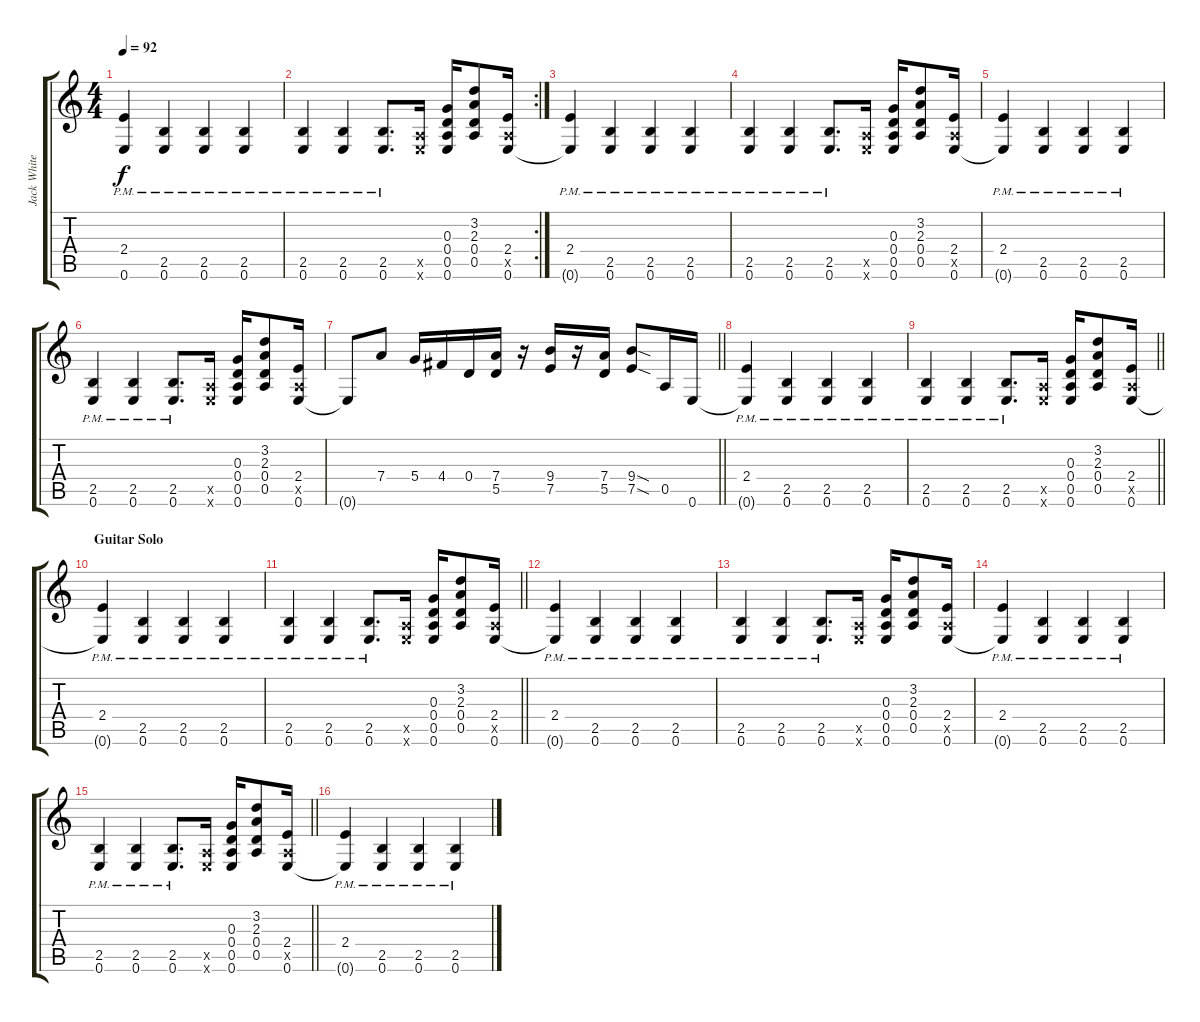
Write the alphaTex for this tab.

\track ("Jack White" "Jack White") {instrument distortionguitar}
\staff {score tabs}
\tuning (E4 B3 G3 D3 A2 E2) {hide}
\ts (4 4)
\tempo 92
\clef g2
\ks c
(2.4{pm} 0.6{t}).4{dy f} (2.5{pm} 0.6{pm}).4 (2.5{pm} 0.6{pm}).4 (2.5{pm} 0.6{pm}).4 |
\rc 2
(2.5{pm} 0.6{pm}).4 (2.5{pm} 0.6{pm}).4 (2.5{pm} 0.6{pm}).8{d} (0.5{x} 0.6{x}).16 (0.3 0.4 0.5 0.6).16 (3.2 2.3 0.4 0.5).8 (2.4 0.5{x} 0.6).16 |
(2.4{pm} 0.6{t}).4 (2.5{pm} 0.6{pm}).4 (2.5{pm} 0.6{pm}).4 (2.5{pm} 0.6{pm}).4 |
(2.5{pm} 0.6{pm}).4 (2.5{pm} 0.6{pm}).4 (2.5{pm} 0.6{pm}).8{d} (0.5{x} 0.6{x}).16 (0.3 0.4 0.5 0.6).16 (3.2 2.3 0.4 0.5).8 (2.4 0.5{x} 0.6).16 |
(2.4{pm} 0.6{t}).4 (2.5{pm} 0.6{pm}).4 (2.5{pm} 0.6{pm}).4 (2.5{pm} 0.6{pm}).4 |
(2.5{pm} 0.6{pm}).4 (2.5{pm} 0.6{pm}).4 (2.5{pm} 0.6{pm}).8{d} (0.5{x} 0.6{x}).16 (0.3 0.4 0.5 0.6).16 (3.2 2.3 0.4 0.5).8 (2.4 0.5{x} 0.6).16 |
\barLineRight lightlight
0.6{t}.8 7.4.8 5.4.16 4.4.16 0.4.16 (7.4 5.5).16 r.16 (9.4 7.5).16 r.16 (7.4 5.5).16 (9.4{sod} 7.5{sod}).8 0.5.16 0.6.16 |
(2.4{pm} 0.6{t}).4 (2.5{pm} 0.6{pm}).4 (2.5{pm} 0.6{pm}).4 (2.5{pm} 0.6{pm}).4 |
\barLineRight lightlight
(2.5{pm} 0.6{pm}).4 (2.5{pm} 0.6{pm}).4 (2.5{pm} 0.6{pm}).8{d} (0.5{x} 0.6{x}).16 (0.3 0.4 0.5 0.6).16 (3.2 2.3 0.4 0.5).8 (2.4 0.5{x} 0.6).16 |
\section ("" "Guitar Solo")
(2.4{pm} 0.6{t}).4 (2.5{pm} 0.6{pm}).4 (2.5{pm} 0.6{pm}).4 (2.5{pm} 0.6{pm}).4 |
\barLineRight lightlight
(2.5{pm} 0.6{pm}).4 (2.5{pm} 0.6{pm}).4 (2.5{pm} 0.6{pm}).8{d} (0.5{x} 0.6{x}).16 (0.3 0.4 0.5 0.6).16 (3.2 2.3 0.4 0.5).8 (2.4 0.5{x} 0.6).16 |
(2.4{pm} 0.6{t}).4 (2.5{pm} 0.6{pm}).4 (2.5{pm} 0.6{pm}).4 (2.5{pm} 0.6{pm}).4 |
(2.5{pm} 0.6{pm}).4 (2.5{pm} 0.6{pm}).4 (2.5{pm} 0.6{pm}).8{d} (0.5{x} 0.6{x}).16 (0.3 0.4 0.5 0.6).16 (3.2 2.3 0.4 0.5).8 (2.4 0.5{x} 0.6).16 |
(2.4{pm} 0.6{t}).4 (2.5{pm} 0.6{pm}).4 (2.5{pm} 0.6{pm}).4 (2.5{pm} 0.6{pm}).4 |
\barLineRight lightlight
(2.5{pm} 0.6{pm}).4 (2.5{pm} 0.6{pm}).4 (2.5{pm} 0.6{pm}).8{d} (0.5{x} 0.6{x}).16 (0.3 0.4 0.5 0.6).16 (3.2 2.3 0.4 0.5).8 (2.4 0.5{x} 0.6).16 |
(2.4{pm} 0.6{t}).4 (2.5{pm} 0.6{pm}).4 (2.5{pm} 0.6{pm}).4 (2.5{pm} 0.6{pm}).4
